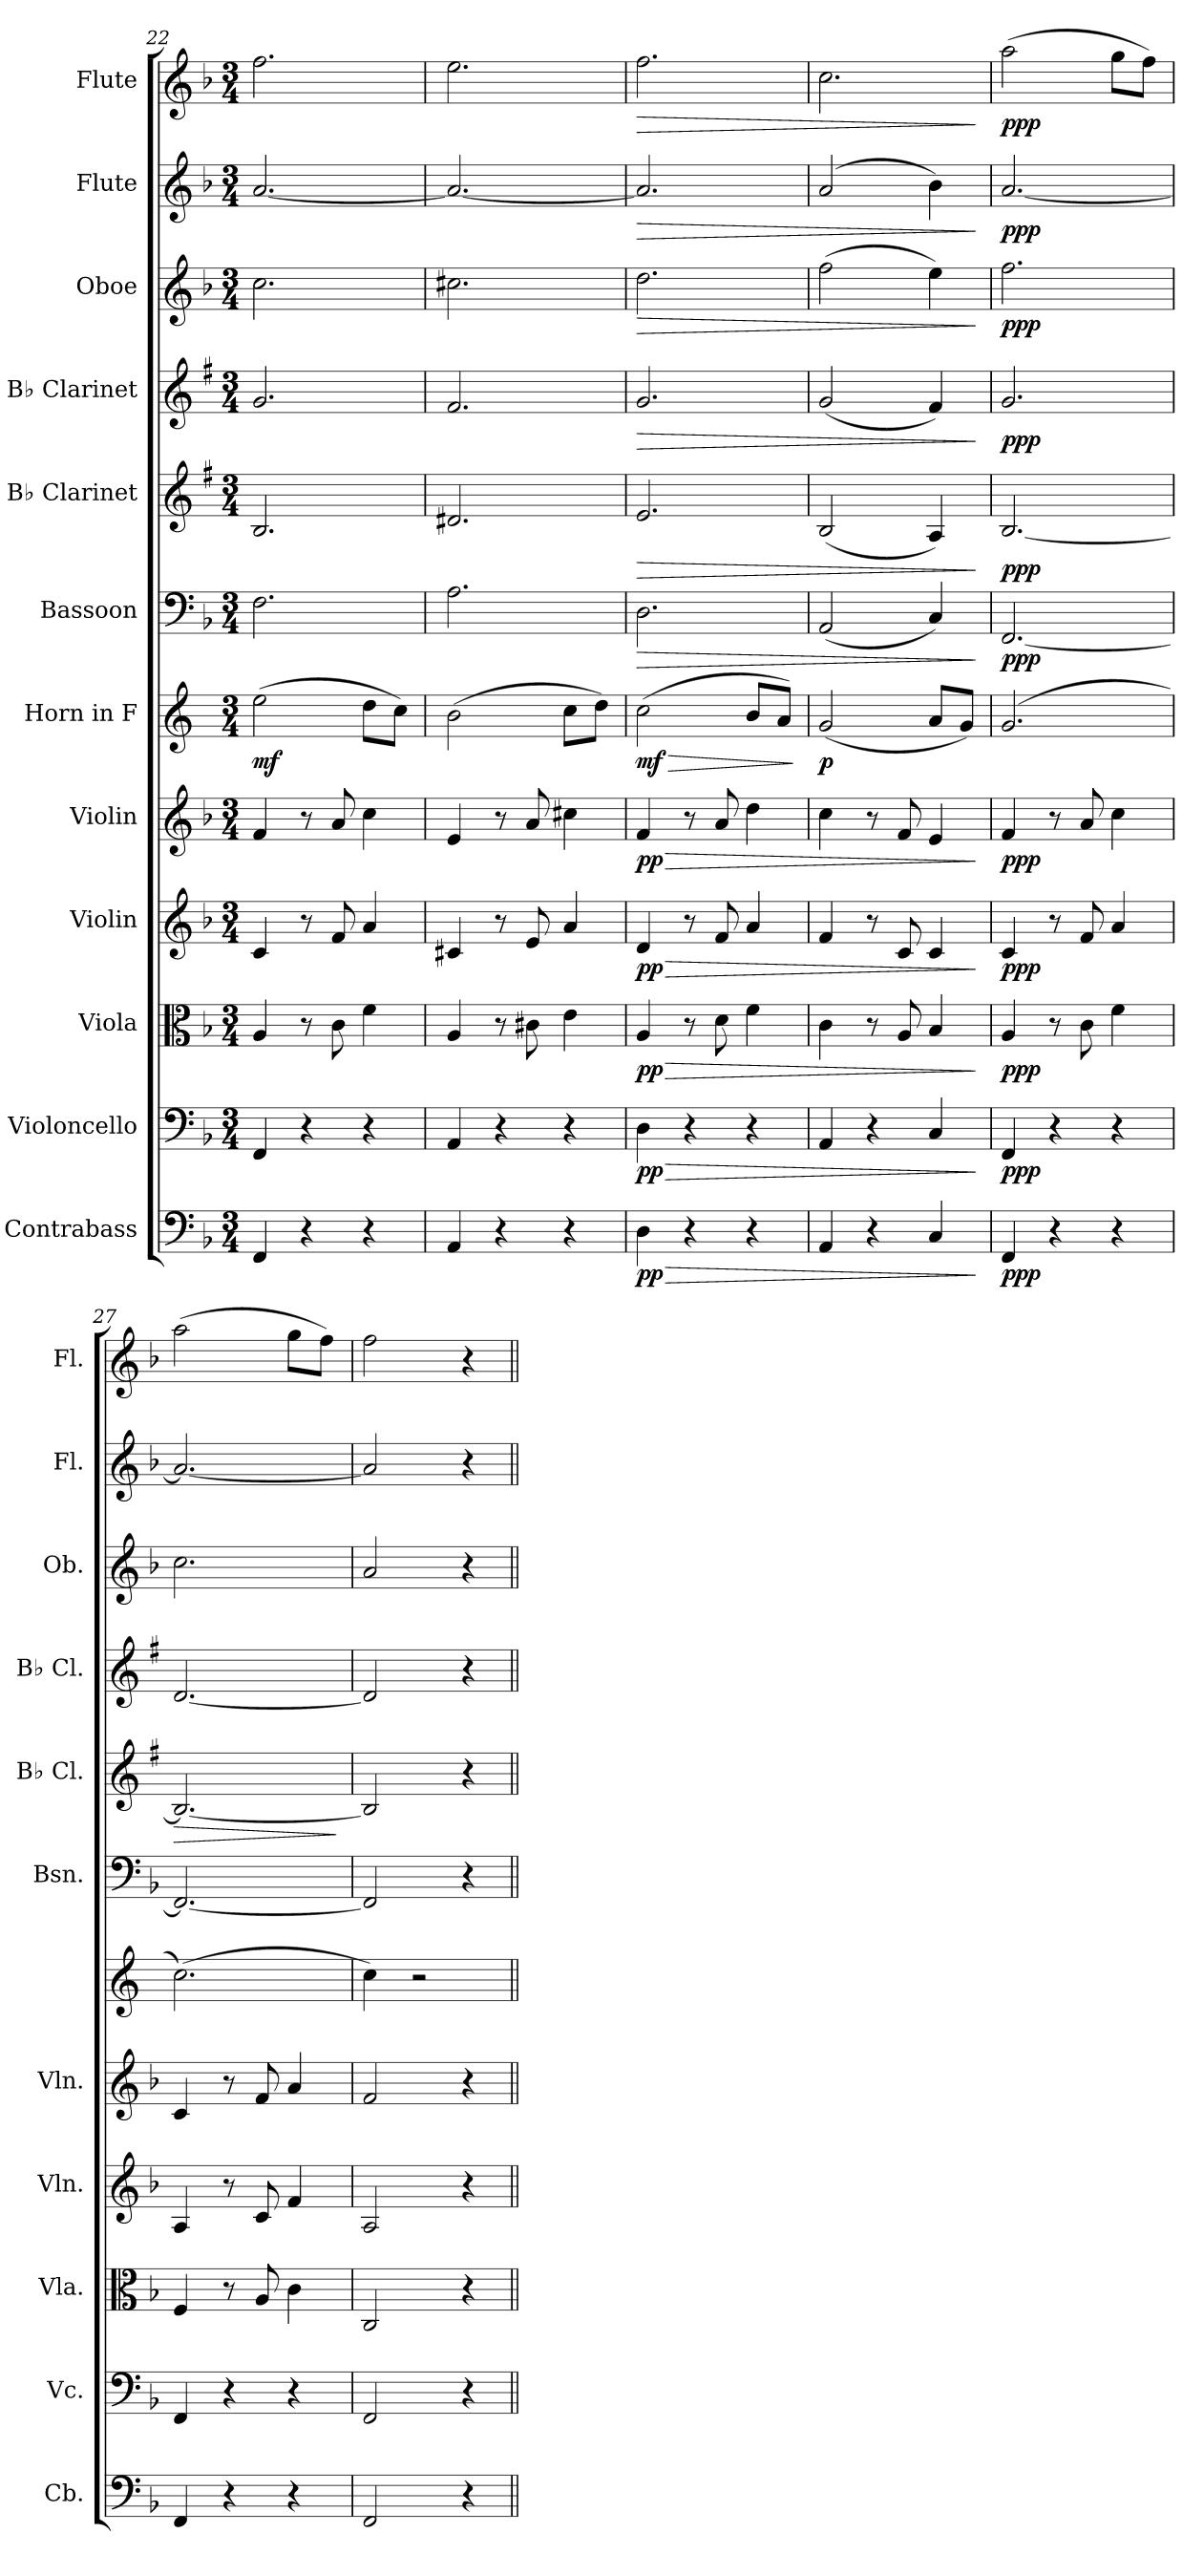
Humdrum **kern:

**kern	**dynam	**kern	**dynam	**kern	**dynam	**kern	**dynam	**kern	**dynam	**kern	**dynam	**kern	**dynam	**kern	**dynam	**kern	**dynam	**kern	**dynam	**kern	**dynam	**kern	**dynam
*part12	*part12	*part11	*part11	*part10	*part10	*part9	*part9	*part8	*part8	*part7	*part7	*part6	*part6	*part5	*part5	*part4	*part4	*part3	*part3	*part2	*part2	*part1	*part1
*staff12	*staff12	*staff11	*staff11	*staff10	*staff10	*staff9	*staff9	*staff8	*staff8	*staff7	*staff7	*staff6	*staff6	*staff5	*staff5	*staff4	*staff4	*staff3	*staff3	*staff2	*staff2	*staff1	*staff1
*I"Contrabass	*	*I"Violoncello	*	*I"Viola	*	*I"Violin	*	*I"Violin	*	*I"Horn in F	*	*I"Bassoon	*	*I"B♭ Clarinet	*	*I"B♭ Clarinet	*	*I"Oboe	*	*I"Flute	*	*I"Flute	*
*I'Cb.	*	*I'Vc.	*	*I'Vla.	*	*I'Vln.	*	*I'Vln.	*	*	*	*I'Bsn.	*	*I'B♭ Cl.	*	*I'B♭ Cl.	*	*I'Ob.	*	*I'Fl.	*	*I'Fl.	*
*clefF4	*	*clefF4	*	*clefC3	*	*clefG2	*	*clefG2	*	*clefG2	*	*clefF4	*	*clefG2	*	*clefG2	*	*clefG2	*	*clefG2	*	*clefG2	*
*ITrd7c12	*	*	*	*	*	*	*	*	*	*ITrd4c7	*	*	*	*ITrd1c2	*	*ITrd1c2	*	*	*	*	*	*	*
*k[b-]	*	*k[b-]	*	*k[b-]	*	*k[b-]	*	*k[b-]	*	*k[b-]	*	*k[b-]	*	*k[b-]	*	*k[b-]	*	*k[b-]	*	*k[b-]	*	*k[b-]	*
*M3/4	*	*M3/4	*	*M3/4	*	*M3/4	*	*M3/4	*	*M3/4	*	*M3/4	*	*M3/4	*	*M3/4	*	*M3/4	*	*M3/4	*	*M3/4	*
=22	=22	=22	=22	=22	=22	=22	=22	=22	=22	=22	=22	=22	=22	=22	=22	=22	=22	=22	=22	=22	=22	=22	=22
!	!	!	!	!	!	!	!	!	!	!	!LO:DY:b	!	!	!	!	!	!	!	!	!	!	!	!
4FFF/	.	4FF/	.	4A/	.	4c/	.	4f/	.	(>2a\	mf	2.F\	.	2.A/	.	2.f/	.	2.cc\	.	[2.a/	.	2.ff\	.
4r	.	4r	.	8r	.	8r	.	8r	.	.	.	.	.	.	.	.	.	.	.	.	.	.	.
.	.	.	.	8c\	.	8f/	.	8a/	.	.	.	.	.	.	.	.	.	.	.	.	.	.	.
4r	.	4r	.	4f\	.	4a/	.	4cc\	.	8g\L	.	.	.	.	.	.	.	.	.	.	.	.	.
.	.	.	.	.	.	.	.	.	.	8f\J)	.	.	.	.	.	.	.	.	.	.	.	.	.
=23	=23	=23	=23	=23	=23	=23	=23	=23	=23	=23	=23	=23	=23	=23	=23	=23	=23	=23	=23	=23	=23	=23	=23
4AAA/	.	4AA/	.	4A/	.	4c#X/	.	4e/	.	(>2e\	.	2.A\	.	2.c#X/	.	2.e/	.	2.cc#X\	.	2.a/_	.	2.ee\	.
4r	.	4r	.	8r	.	8r	.	8r	.	.	.	.	.	.	.	.	.	.	.	.	.	.	.
.	.	.	.	8c#X\	.	8e/	.	8a/	.	.	.	.	.	.	.	.	.	.	.	.	.	.	.
4r	.	4r	.	4e\	.	4a/	.	4cc#X\	.	8f\L	.	.	.	.	.	.	.	.	.	.	.	.	.
.	.	.	.	.	.	.	.	.	.	8g\J)	.	.	.	.	.	.	.	.	.	.	.	.	.
!!LO:PB:g=z
=24	=24	=24	=24	=24	=24	=24	=24	=24	=24	=24	=24	=24	=24	=24	=24	=24	=24	=24	=24	=24	=24	=24	=24
!	!LO:HP:b	!	!LO:HP:b	!	!LO:HP:b	!	!LO:HP:b	!	!LO:HP:b	!	!LO:HP:b	!	!LO:HP:b	!	!LO:HP:b	!	!LO:HP:b	!	!LO:HP:b	!	!LO:HP:b	!	!LO:HP:b
!	!LO:DY:n=1:b	!	!LO:DY:n=1:b	!	!LO:DY:n=1:b	!	!LO:DY:n=1:b	!	!LO:DY:n=1:b	!	!LO:DY:n=1:b	!	!	!	!	!	!	!	!	!	!	!	!
4DD\	> pp	4D\	> pp	4A/	> pp	4d/	> pp	4f/	> pp	(>2f\	> mf	2.D\	>	2.d/	>	2.f/	>	2.dd\	>	2.a/]	>	2.ff\	>
4r	.	4r	.	8r	.	8r	.	8r	.	.	.	.	.	.	.	.	.	.	.	.	.	.	.
.	.	.	.	8d\	.	8f/	.	8a/	.	.	.	.	.	.	.	.	.	.	.	.	.	.	.
4r	.	4r	.	4f\	.	4a/	.	4dd\	.	8e/L	.	.	.	.	.	.	.	.	.	.	.	.	.
.	.	.	.	.	.	.	.	.	.	8d/J)	.	.	.	.	.	.	.	.	.	.	.	.	.
.	.	.	.	.	.	.	.	.	.	.	]	.	.	.	.	.	.	.	.	.	.	.	.
=25	=25	=25	=25	=25	=25	=25	=25	=25	=25	=25	=25	=25	=25	=25	=25	=25	=25	=25	=25	=25	=25	=25	=25
!	!	!	!	!	!	!	!	!	!	!	!LO:DY:b	!	!	!	!	!	!	!	!	!	!	!	!
4AAA/	.	4AA/	.	4c\	.	4f/	.	4cc\	.	(<2c/	p	(<2AA/	.	(<2A/	.	(<2f/	.	(>2ff\	.	(>2a/	.	2.cc\	.
4r	.	4r	.	8r	.	8r	.	8r	.	.	.	.	.	.	.	.	.	.	.	.	.	.	.
.	.	.	.	8A/	.	8c/	.	8f/	.	.	.	.	.	.	.	.	.	.	.	.	.	.	.
4CC/	.	4C/	.	4B-/	.	4c/	.	4e/	.	8d/L	.	4C/)	.	4G/)	.	4e/)	.	4ee\)	.	4b-\)	.	.	.
.	.	.	.	.	.	.	.	.	.	8c/J)	.	.	.	.	.	.	.	.	.	.	.	.	.
.	]	.	]	.	]	.	]	.	]	.	.	.	]	.	]	.	]	.	]	.	]	.	]
=26	=26	=26	=26	=26	=26	=26	=26	=26	=26	=26	=26	=26	=26	=26	=26	=26	=26	=26	=26	=26	=26	=26	=26
!	!LO:DY:b	!	!LO:DY:b	!	!LO:DY:b	!	!LO:DY:b	!	!LO:DY:b	!	!	!	!LO:DY:b	!	!LO:DY:b	!	!LO:DY:b	!	!LO:DY:b	!	!LO:DY:b	!	!LO:DY:b
4FFF/	ppp	4FF/	ppp	4A/	ppp	4c/	ppp	4f/	ppp	(<2.c/	.	[2.FF/	ppp	[2.A/	ppp	2.f/	ppp	2.ff\	ppp	[2.a/	ppp	(>2aa\	ppp
4r	.	4r	.	8r	.	8r	.	8r	.	.	.	.	.	.	.	.	.	.	.	.	.	.	.
.	.	.	.	8c\	.	8f/	.	8a/	.	.	.	.	.	.	.	.	.	.	.	.	.	.	.
4r	.	4r	.	4f\	.	4a/	.	4cc\	.	.	.	.	.	.	.	.	.	.	.	.	.	8gg\L	.
.	.	.	.	.	.	.	.	.	.	.	.	.	.	.	.	.	.	.	.	.	.	8ff\J)	.
=27	=27	=27	=27	=27	=27	=27	=27	=27	=27	=27	=27	=27	=27	=27	=27	=27	=27	=27	=27	=27	=27	=27	=27
!	!	!	!	!	!	!	!	!	!	!	!	!	!	!	!LO:HP:b	!	!	!	!	!	!	!	!
4FFF/	.	4FF/	.	4F/	.	4A/	.	4c/	.	(>2.f\)	.	2.FF/_	.	2.A/_	>	[2.c/	.	2.cc\	.	2.a/_	.	(>2aa\	.
4r	.	4r	.	8r	.	8r	.	8r	.	.	.	.	.	.	.	.	.	.	.	.	.	.	.
.	.	.	.	8A/	.	8c/	.	8f/	.	.	.	.	.	.	.	.	.	.	.	.	.	.	.
4r	.	4r	.	4c\	.	4f/	.	4a/	.	.	.	.	.	.	.	.	.	.	.	.	.	8gg\L	.
.	.	.	.	.	.	.	.	.	.	.	.	.	.	.	.	.	.	.	.	.	.	8ff\J)	.
.	.	.	.	.	.	.	.	.	.	.	.	.	.	.	]	.	.	.	.	.	.	.	.
=28	=28	=28	=28	=28	=28	=28	=28	=28	=28	=28	=28	=28	=28	=28	=28	=28	=28	=28	=28	=28	=28	=28	=28
2FFF/	.	2FF/	.	2C/	.	2A/	.	2f/	.	4f\)	.	2FF/]	.	2A/]	.	2c/]	.	2a/	.	2a/]	.	2ff\	.
.	.	.	.	.	.	.	.	.	.	2r	.	.	.	.	.	.	.	.	.	.	.	.	.
4r	.	4r	.	4r	.	4r	.	4r	.	.	.	4r	.	4r	.	4r	.	4r	.	4r	.	4r	.
=||	=||	=||	=||	=||	=||	=||	=||	=||	=||	=||	=||	=||	=||	=||	=||	=||	=||	=||	=||	=||	=||	=||	=||
*-	*-	*-	*-	*-	*-	*-	*-	*-	*-	*-	*-	*-	*-	*-	*-	*-	*-	*-	*-	*-	*-	*-	*-
